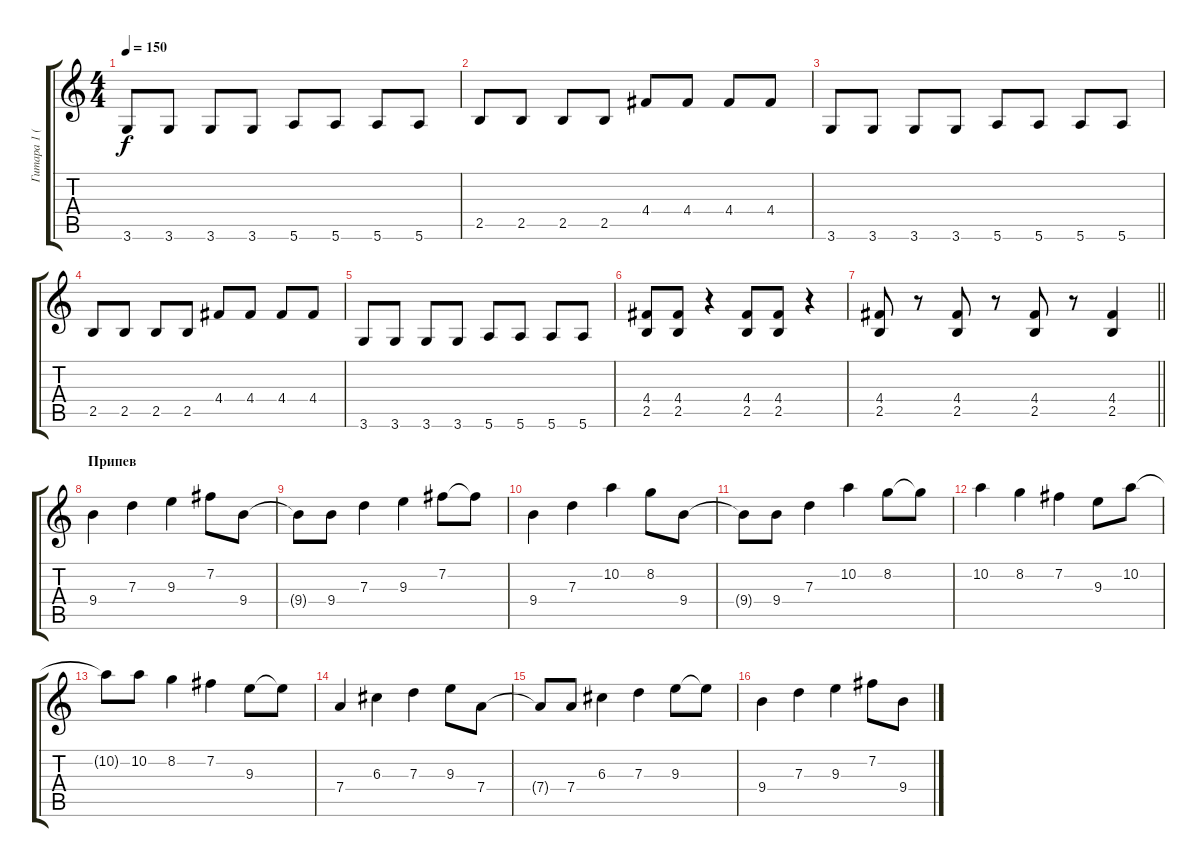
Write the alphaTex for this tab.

\track ("Гитара 1 (соло)" "Гитара 1 (") {instrument distortionguitar}
\staff {score tabs}
\tuning (E4 B3 G3 D3 A2 E2) {hide}
\ts (4 4)
\tempo 150
\clef g2
\ks c
3.6.8{dy f} 3.6.8 3.6.8 3.6.8 5.6.8 5.6.8 5.6.8 5.6.8 |
2.5.8 2.5.8 2.5.8 2.5.8 4.4.8 4.4.8 4.4.8 4.4.8 |
3.6.8 3.6.8 3.6.8 3.6.8 5.6.8 5.6.8 5.6.8 5.6.8 |
2.5.8 2.5.8 2.5.8 2.5.8 4.4.8 4.4.8 4.4.8 4.4.8 |
3.6.8 3.6.8 3.6.8 3.6.8 5.6.8 5.6.8 5.6.8 5.6.8 |
(4.4 2.5).8 (4.4 2.5).8 r.4 (4.4 2.5).8 (4.4 2.5).8 r.4 |
\barLineRight lightlight
(4.4 2.5).8 r.8 (4.4 2.5).8 r.8 (4.4 2.5).8 r.8 (4.4 2.5).4 |
\section ("" "Припев")
9.4.4 7.3.4 9.3.4 7.2.8 9.4.8 |
9.4{t}.8 9.4.8 7.3.4 9.3.4 7.2.8 7.2{t}.8 |
9.4.4 7.3.4 10.2.4 8.2.8 9.4.8 |
9.4{t}.8 9.4.8 7.3.4 10.2.4 8.2.8 8.2{t}.8 |
10.2.4 8.2.4 7.2.4 9.3.8 10.2.8 |
10.2{t}.8 10.2.8 8.2.4 7.2.4 9.3.8 9.3{t}.8 |
7.4.4 6.3.4 7.3.4 9.3.8 7.4.8 |
7.4{t}.8 7.4.8 6.3.4 7.3.4 9.3.8 9.3{t}.8 |
9.4.4 7.3.4 9.3.4 7.2.8 9.4.8
